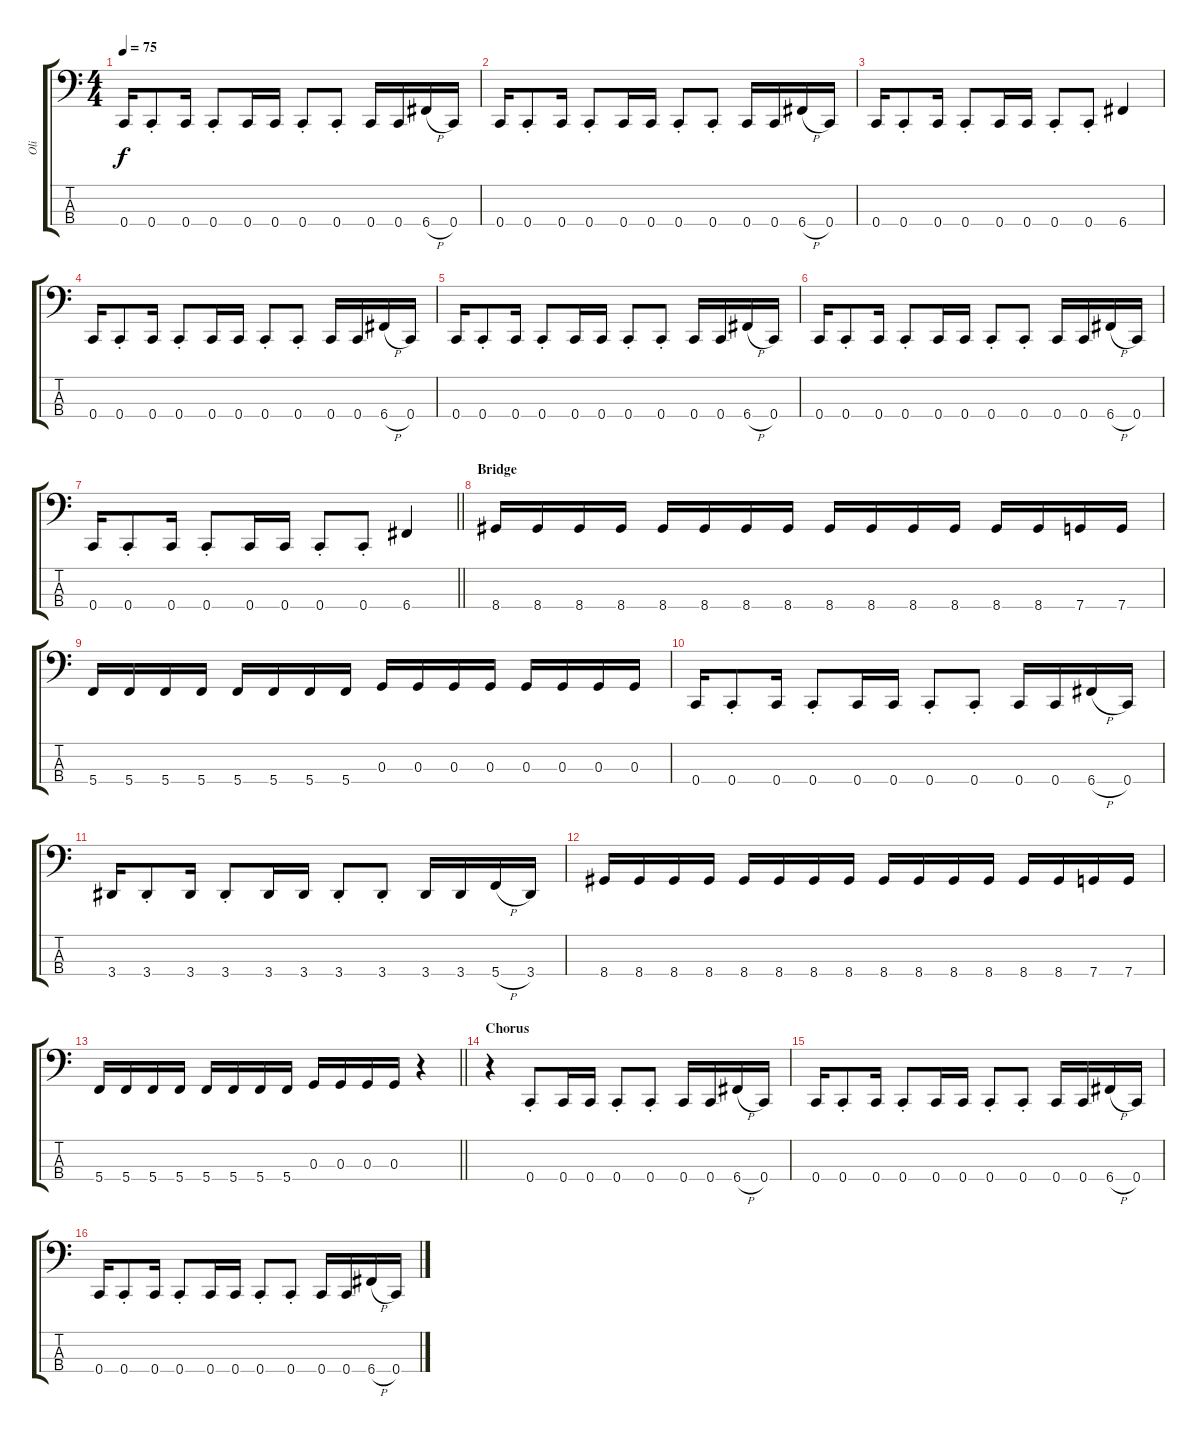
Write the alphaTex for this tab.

\track ("Oli" "Oli") {instrument electricbasspick}
\staff {score tabs}
\tuning (F2 C2 G1 C1) {hide}
\ts (4 4)
\tempo 75
\clef f4
\ks c
0.4.16{dy f} 0.4{st}.8 0.4.16 0.4{st}.8 0.4.16 0.4.16 0.4{st}.8 0.4{st}.8 0.4.16 0.4.16 6.4{h}.16 0.4.16 |
0.4.16 0.4{st}.8 0.4.16 0.4{st}.8 0.4.16 0.4.16 0.4{st}.8 0.4{st}.8 0.4.16 0.4.16 6.4{h}.16 0.4.16 |
0.4.16 0.4{st}.8 0.4.16 0.4{st}.8 0.4.16 0.4.16 0.4{st}.8 0.4{st}.8 6.4.4 |
0.4.16 0.4{st}.8 0.4.16 0.4{st}.8 0.4.16 0.4.16 0.4{st}.8 0.4{st}.8 0.4.16 0.4.16 6.4{h}.16 0.4.16 |
0.4.16 0.4{st}.8 0.4.16 0.4{st}.8 0.4.16 0.4.16 0.4{st}.8 0.4{st}.8 0.4.16 0.4.16 6.4{h}.16 0.4.16 |
0.4.16 0.4{st}.8 0.4.16 0.4{st}.8 0.4.16 0.4.16 0.4{st}.8 0.4{st}.8 0.4.16 0.4.16 6.4{h}.16 0.4.16 |
\barLineRight lightlight
0.4.16 0.4{st}.8 0.4.16 0.4{st}.8 0.4.16 0.4.16 0.4{st}.8 0.4{st}.8 6.4.4 |
\section ("" "Bridge")
8.4.16 8.4.16 8.4.16 8.4.16 8.4.16 8.4.16 8.4.16 8.4.16 8.4.16 8.4.16 8.4.16 8.4.16 8.4.16 8.4.16 7.4.16 7.4.16 |
5.4.16 5.4.16 5.4.16 5.4.16 5.4.16 5.4.16 5.4.16 5.4.16 0.3.16 0.3.16 0.3.16 0.3.16 0.3.16 0.3.16 0.3.16 0.3.16 |
0.4.16 0.4{st}.8 0.4.16 0.4{st}.8 0.4.16 0.4.16 0.4{st}.8 0.4{st}.8 0.4.16 0.4.16 6.4{h}.16 0.4.16 |
3.4.16 3.4{st}.8 3.4.16 3.4{st}.8 3.4.16 3.4.16 3.4{st}.8 3.4{st}.8 3.4.16 3.4.16 5.4{h}.16 3.4.16 |
8.4.16 8.4.16 8.4.16 8.4.16 8.4.16 8.4.16 8.4.16 8.4.16 8.4.16 8.4.16 8.4.16 8.4.16 8.4.16 8.4.16 7.4.16 7.4.16 |
\barLineRight lightlight
5.4.16 5.4.16 5.4.16 5.4.16 5.4.16 5.4.16 5.4.16 5.4.16 0.3.16 0.3.16 0.3.16 0.3.16 r.4 |
\section ("" "Chorus")
r.4 0.4{st}.8 0.4.16 0.4.16 0.4{st}.8 0.4{st}.8 0.4.16 0.4.16 6.4{h}.16 0.4.16 |
0.4.16 0.4{st}.8 0.4.16 0.4{st}.8 0.4.16 0.4.16 0.4{st}.8 0.4{st}.8 0.4.16 0.4.16 6.4{h}.16 0.4.16 |
0.4.16 0.4{st}.8 0.4.16 0.4{st}.8 0.4.16 0.4.16 0.4{st}.8 0.4{st}.8 0.4.16 0.4.16 6.4{h}.16 0.4.16
